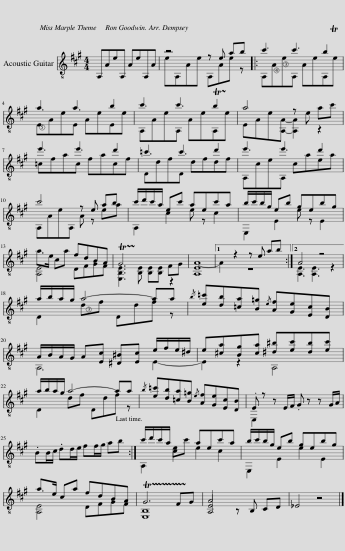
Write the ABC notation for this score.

X:1
%%score 1 ( 2 3 4 )
L:1/8
M:4/4
I:linebreak $
K:A
V:1 treble
V:2 treble-8
V:3 treble-8
V:4 treble-8
V:1
 z8 | z8 |: z8 |$ z8 | z8 | %5
 z8 |$ z8 | z8 | z8 |$ z8 | %10
 z8 | z8 |$ z8 | z8 | z8 |1 %15
 z8 :|2 z8 ||$ z8 | z8 |$ z8 | %20
 z8 |$ z8 | z8 | z8 |$ z8 :| %25
 z8 | z8 |$ z8 | z8 | z8 | %30
 z8 |] %31
V:2
 A,AeA, AeA,A | z4 z e ab |: c'3 c'3 Tb2 |$ a3 a3 b2 | c'3 c'3 !trill(!Tb2 | %5
 a4 z e ac' |$ e'3 e'3 d'2 | =c'3 c'3 d'2 | e'3 e'3 d'2 |$ c'4 z e ab | %10
 c'/d'/c'/a/ ec' aec'a | b/c'/b/g/ eb gebg |$ a>e ca fdBA | !trill(!TG6 F!trill)!G | A8- |1 %15
 A2 z2 z e ab :|2 A4 z4 ||$ a/b/a/g/ a4- aa |{/b} [e=c'][db][=ca][B=g]{/e} [Af][Ge][Ec][DB] |$ A/B/A/G/ A[Ec] [^D^B][Ec] e/f/e/^d/ | %20
 e[^ca][Bg][ca] [^d^b][ec'][db][ec'] |$ a/b/a/g/ a4- aa |{/b} [e=c'][db][=ca][B=g]{/e} [Af][Ge][Ec][DB] | .E z z E/F/ .G z z G/A/ |$ .BB/c/ .dd/e/ ff/g/ ab :| %25
 c'/d'/c'/a/ ec' aec'a | b/c'/b/g/ eb gebg |$ a>e ca fdBA | !trill(!TG6 F!trill)!G | A4 z B, CD | %30
 _E4 z4 |] %31
V:3
 x8 | eA,Ae A,Ae z |: A,AeA, AeA,e |$ EAeE AeEe | A,AeA, AeA,e | %5
 EAe[A,A]-!trill)! [A,A]2 z2 |$ =cfac facf | DdfD dfdf | A,ceA, caea |$ A,AeA, A z ea | %10
 A,2 c2 e z c2 | E,2 E2 e z E2 |$ [A,E]4 DFGF | [E,B,E]3 [B,E] [B,E][B,E] z2 | [A,E]8 |1 %15
 z8 :|2 [A,E]3 [A,E]3 z2 ||$ D2 df Ddf z | x8 |$ A,6 E2- | %20
 E2 z2 A,4 |$ D2 df Ddf z | x8 | E,2 x6 |$ x8 :| %25
 A,2 c2 e2 c2 | E,2 E2 e2 E2 |$ [A,E]4 DFGF | [E,B,]8 | x8 | %30
 x8 |] %31
V:4
 x8 | x8 |: x8 |$ x8 | x8 | %5
 x8 |$ x8 | x8 | x8 |$ x8 | %10
 x8 | x8 |$ x8 | x8 | x8 |1 %15
 x8 :|2 x8 ||$ x8 | x8 |$ x8 | %20
 x8 |$ x8 | x8 | x8 |$ x8 :| %25
 x8 | x8 |$ x8 | x8 | [A,E]4 x4 | %30
 x8 |] %31
